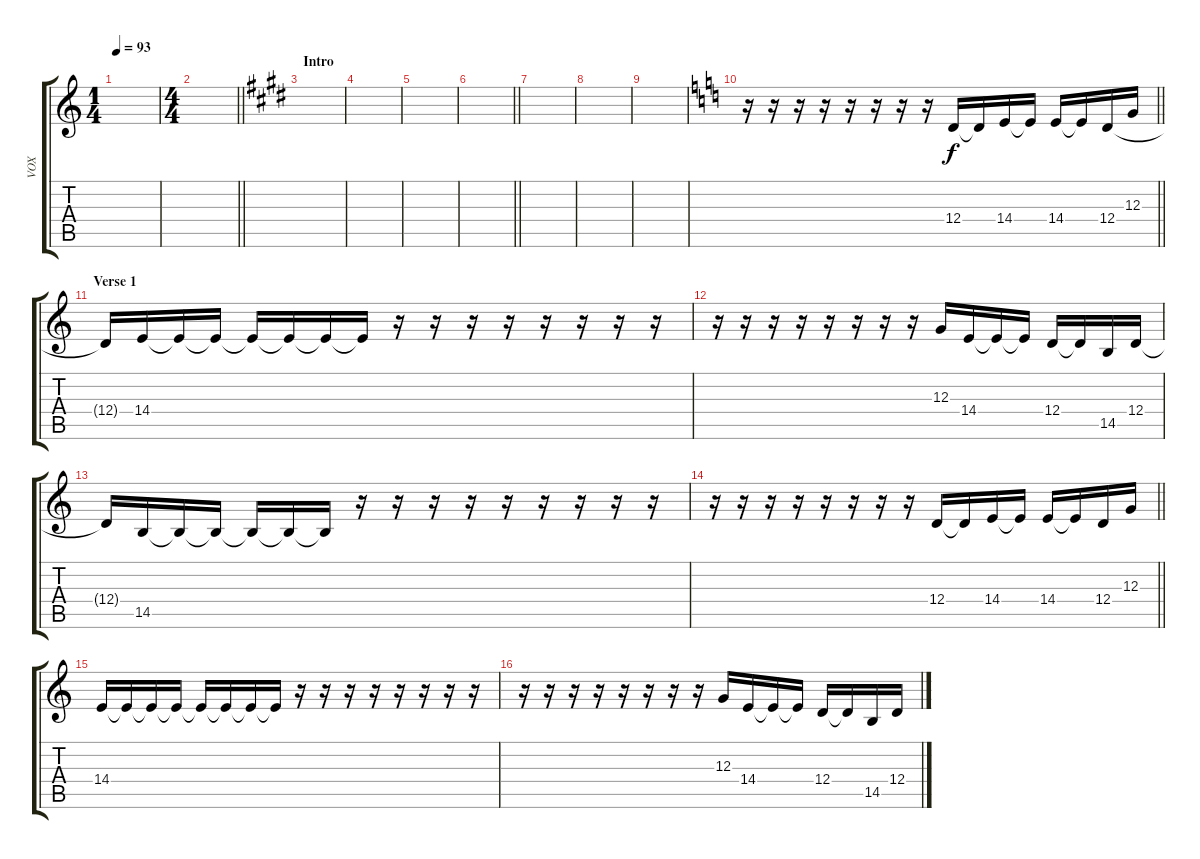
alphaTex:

\track ("VOX" "VOX") {instrument lead6voice}
\staff {score tabs}
\tuning (E4 B3 G3 D3 A2 E2) {hide}
\ts (1 4)
\tempo 93
\clef g2
\ks c
|
\ts (4 4)
\barLineRight lightlight
|
\section ("" "Intro")
\ks e
|
|
|
\barLineRight lightlight
|
\section ("" "")
|
|
|
\barLineRight lightlight
\ks c
r.16 r.16 r.16 r.16 r.16 r.16 r.16 r.16 12.4.16 12.4{t}.16 14.4.16 14.4{t}.16 14.4.16 14.4{t}.16 12.4.16 12.3.16 |
\section ("" "Verse 1")
12.4{t}.16 14.4.16 14.4{t}.16 14.4{t}.16 14.4{t}.16 14.4{t}.16 14.4{t}.16 14.4{t}.16 r.16 r.16 r.16 r.16 r.16 r.16 r.16 r.16 |
r.16 r.16 r.16 r.16 r.16 r.16 r.16 r.16 12.3.16 14.4.16 14.4{t}.16 14.4{t}.16 12.4.16 12.4{t}.16 14.5.16 12.4.16 |
12.4{t}.16 14.5.16 14.5{t}.16 14.5{t}.16 14.5{t}.16 14.5{t}.16 14.5{t}.16 r.16 r.16 r.16 r.16 r.16 r.16 r.16 r.16 r.16 |
\barLineRight lightlight
r.16 r.16 r.16 r.16 r.16 r.16 r.16 r.16 12.4.16 12.4{t}.16 14.4.16 14.4{t}.16 14.4.16 14.4{t}.16 12.4.16 12.3.16 |
14.4.16 14.4{t}.16 14.4{t}.16 14.4{t}.16 14.4{t}.16 14.4{t}.16 14.4{t}.16 14.4{t}.16 r.16 r.16 r.16 r.16 r.16 r.16 r.16 r.16 |
r.16 r.16 r.16 r.16 r.16 r.16 r.16 r.16 12.3.16 14.4.16 14.4{t}.16 14.4{t}.16 12.4.16 12.4{t}.16 14.5.16 12.4.16
